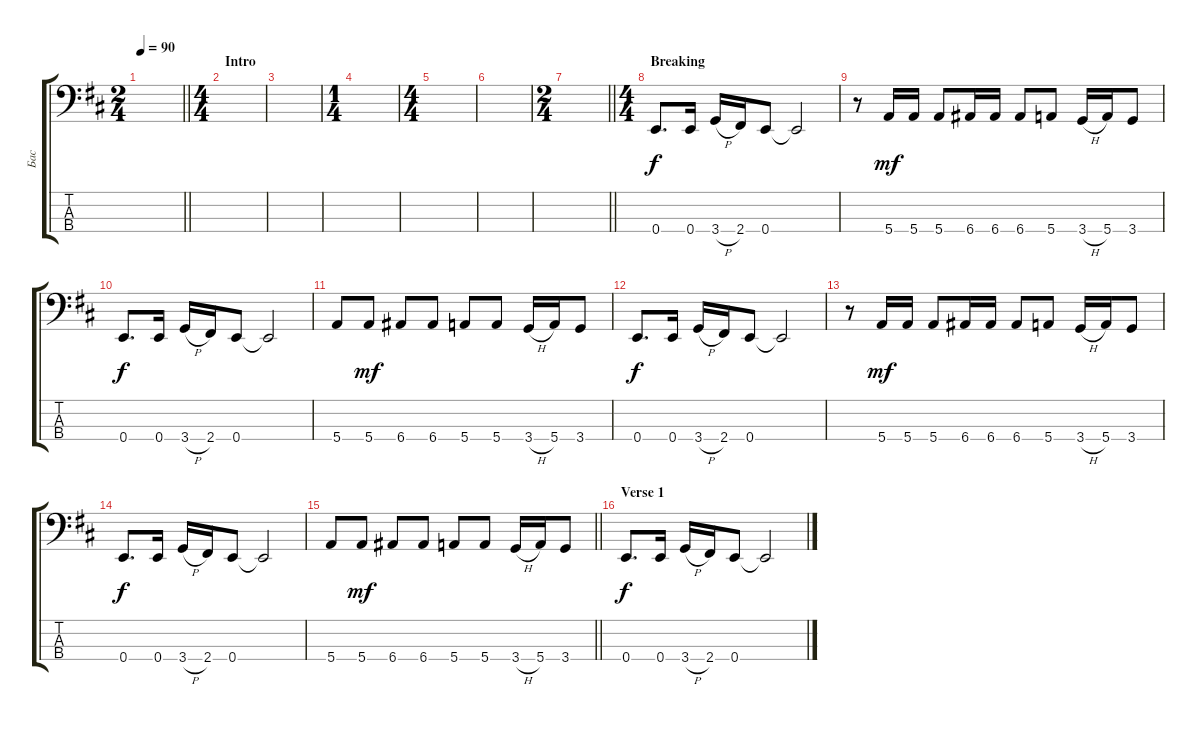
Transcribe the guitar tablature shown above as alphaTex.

\track ("Бас" "Бас") {instrument electricbassfinger}
\staff {score tabs}
\tuning (G2 D2 A1 E1) {hide}
\ts (2 4)
\tempo 90
\clef f4
\barLineRight lightlight
\ks bminor
|
\ts (4 4)
\section ("" "Intro")
|
|
\ts (1 4)
|
\ts (4 4)
|
|
\ts (2 4)
\barLineRight lightlight
|
\ts (4 4)
\section ("" "Breaking")
0.4.8{d} 0.4.16 3.4{h}.16 2.4.16 0.4.8 0.4{t}.2 |
r.8 5.4.16{dy mf} 5.4.16 5.4.8 6.4.16 6.4.16 6.4.8 5.4.8 3.4{h}.16 5.4.16 3.4.8 |
0.4.8{d dy f} 0.4.16 3.4{h}.16 2.4.16 0.4.8 0.4{t}.2 |
5.4.8 5.4.8{dy mf} 6.4.8 6.4.8 5.4.8 5.4.8 3.4{h}.16 5.4.16 3.4.8 |
0.4.8{d dy f} 0.4.16 3.4{h}.16 2.4.16 0.4.8 0.4{t}.2 |
r.8 5.4.16{dy mf} 5.4.16 5.4.8 6.4.16 6.4.16 6.4.8 5.4.8 3.4{h}.16 5.4.16 3.4.8 |
0.4.8{d dy f} 0.4.16 3.4{h}.16 2.4.16 0.4.8 0.4{t}.2 |
\barLineRight lightlight
5.4.8 5.4.8{dy mf} 6.4.8 6.4.8 5.4.8 5.4.8 3.4{h}.16 5.4.16 3.4.8 |
\section ("" "Verse 1")
0.4.8{d dy f} 0.4.16 3.4{h}.16 2.4.16 0.4.8 0.4{t}.2
